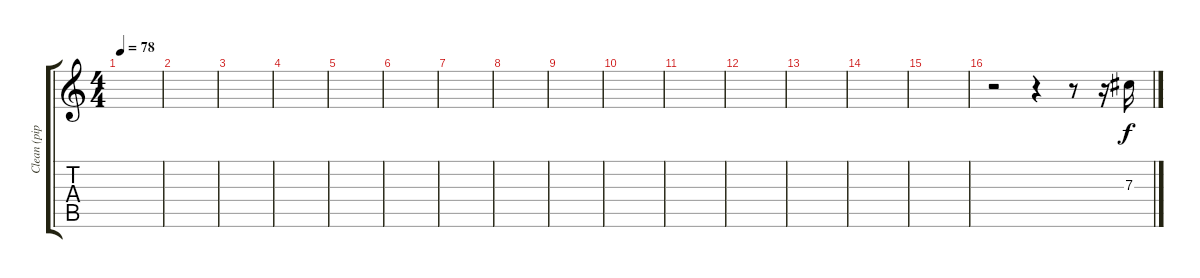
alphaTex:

\track ("Clean (pipe)" "Clean (pip") {instrument electricguitarclean}
\staff {score tabs}
\tuning (Eb4 Bb3 Gb3 Db3 Ab2 Eb2) {hide}
\ts (4 4)
\tempo 78
\clef g2
\ks c
|
|
|
|
|
|
|
|
|
|
|
|
|
|
|
r.2 r.4 r.8 r.16 7.3.16
